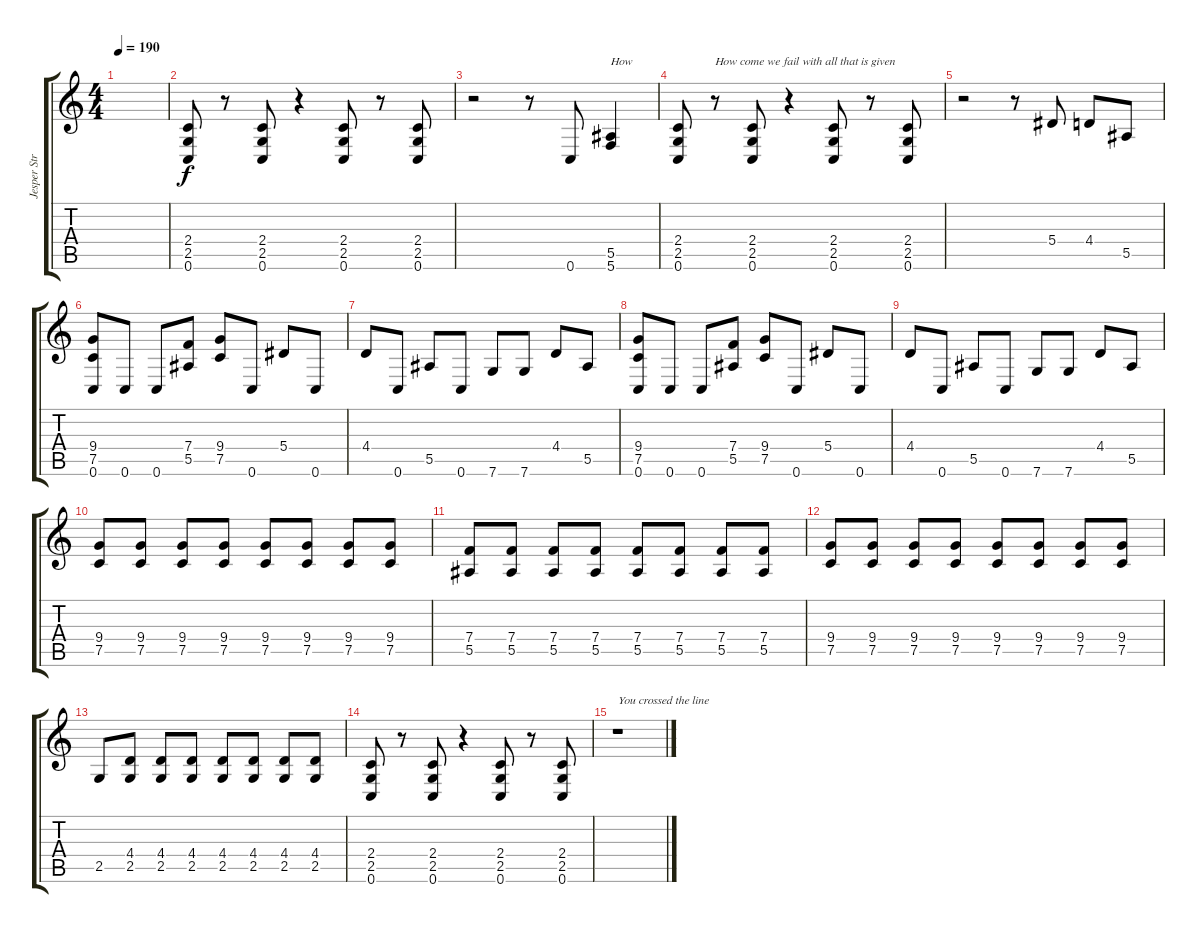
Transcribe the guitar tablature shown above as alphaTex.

\track ("Jesper Strömblad" "Jesper Str") {instrument distortionguitar}
\staff {score tabs}
\tuning (C4 G3 Eb3 Bb2 F2 C2) {hide}
\ts (4 4)
\tempo 190
\clef g2
\ks c
|
(2.4 2.5 0.6).8 r.8 (2.4 2.5 0.6).8 r.4 (2.4 2.5 0.6).8 r.8 (2.4 2.5 0.6).8 |
r.2 r.8 0.6.8 (5.5 5.6).4{txt "How"} |
(2.4 2.5 0.6).8 r.8{txt "How come we fail with all that is given"} (2.4 2.5 0.6).8 r.4 (2.4 2.5 0.6).8 r.8 (2.4 2.5 0.6).8 |
r.2 r.8 5.4.8 4.4.8 5.5.8 |
(9.4 7.5 0.6).8 0.6.8 0.6.8 (7.4 5.5).8 (9.4 7.5).8 0.6.8 5.4.8 0.6.8 |
4.4.8 0.6.8 5.5.8 0.6.8 7.6.8 7.6.8 4.4.8 5.5.8 |
(9.4 7.5 0.6).8 0.6.8 0.6.8 (7.4 5.5).8 (9.4 7.5).8 0.6.8 5.4.8 0.6.8 |
4.4.8 0.6.8 5.5.8 0.6.8 7.6.8 7.6.8 4.4.8 5.5.8 |
(9.4 7.5).8{balance 4} (9.4 7.5).8 (9.4 7.5).8 (9.4 7.5).8 (9.4 7.5).8 (9.4 7.5).8 (9.4 7.5).8 (9.4 7.5).8 |
(7.4 5.5).8 (7.4 5.5).8 (7.4 5.5).8 (7.4 5.5).8 (7.4 5.5).8 (7.4 5.5).8 (7.4 5.5).8 (7.4 5.5).8 |
(9.4 7.5).8 (9.4 7.5).8 (9.4 7.5).8 (9.4 7.5).8 (9.4 7.5).8 (9.4 7.5).8 (9.4 7.5).8 (9.4 7.5).8 |
2.5.8 (4.4 2.5).8 (4.4 2.5).8 (4.4 2.5).8 (4.4 2.5).8 (4.4 2.5).8 (4.4 2.5).8 (4.4 2.5).8 |
(2.4 2.5 0.6).8{volume 16} r.8 (2.4 2.5 0.6).8 r.4 (2.4 2.5 0.6).8 r.8 (2.4 2.5 0.6).8 |
r.1{txt "You crossed the line"}
